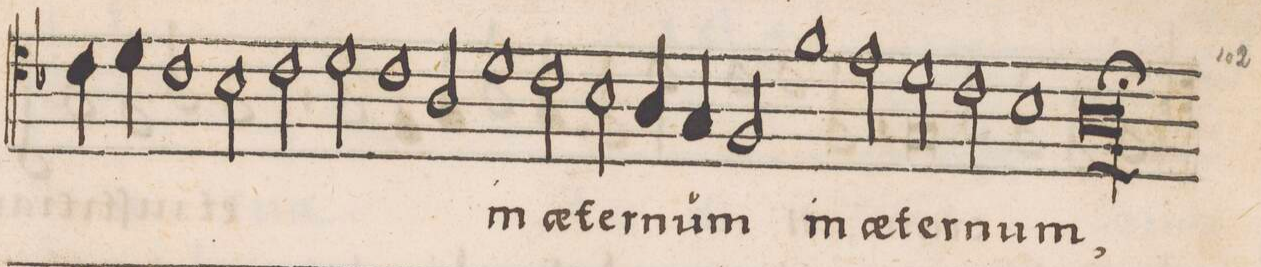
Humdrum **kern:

**kern	**text
*I"ALTVS	*
*clefC4	*
*k[b-]	*
*met(C)	*
*M2/1	*
4c\	.
4d\	.
1c	.
2B-\	.
=37-	=37-
2c\	.
2d\	.
1c	.
=38-	=38-
2A/	.
1d	in
2c\	ae-
=39-	=39-
2B-\	-ter-
4A/	.
4G/	-nŭm
2F/	.
1f\	in
=40-	=40-
2e\	ae-
2d\	-ter-
2c\	.
=41-	=41-
1B-	-num,
1A;	.
=-	=-
*-	*-
